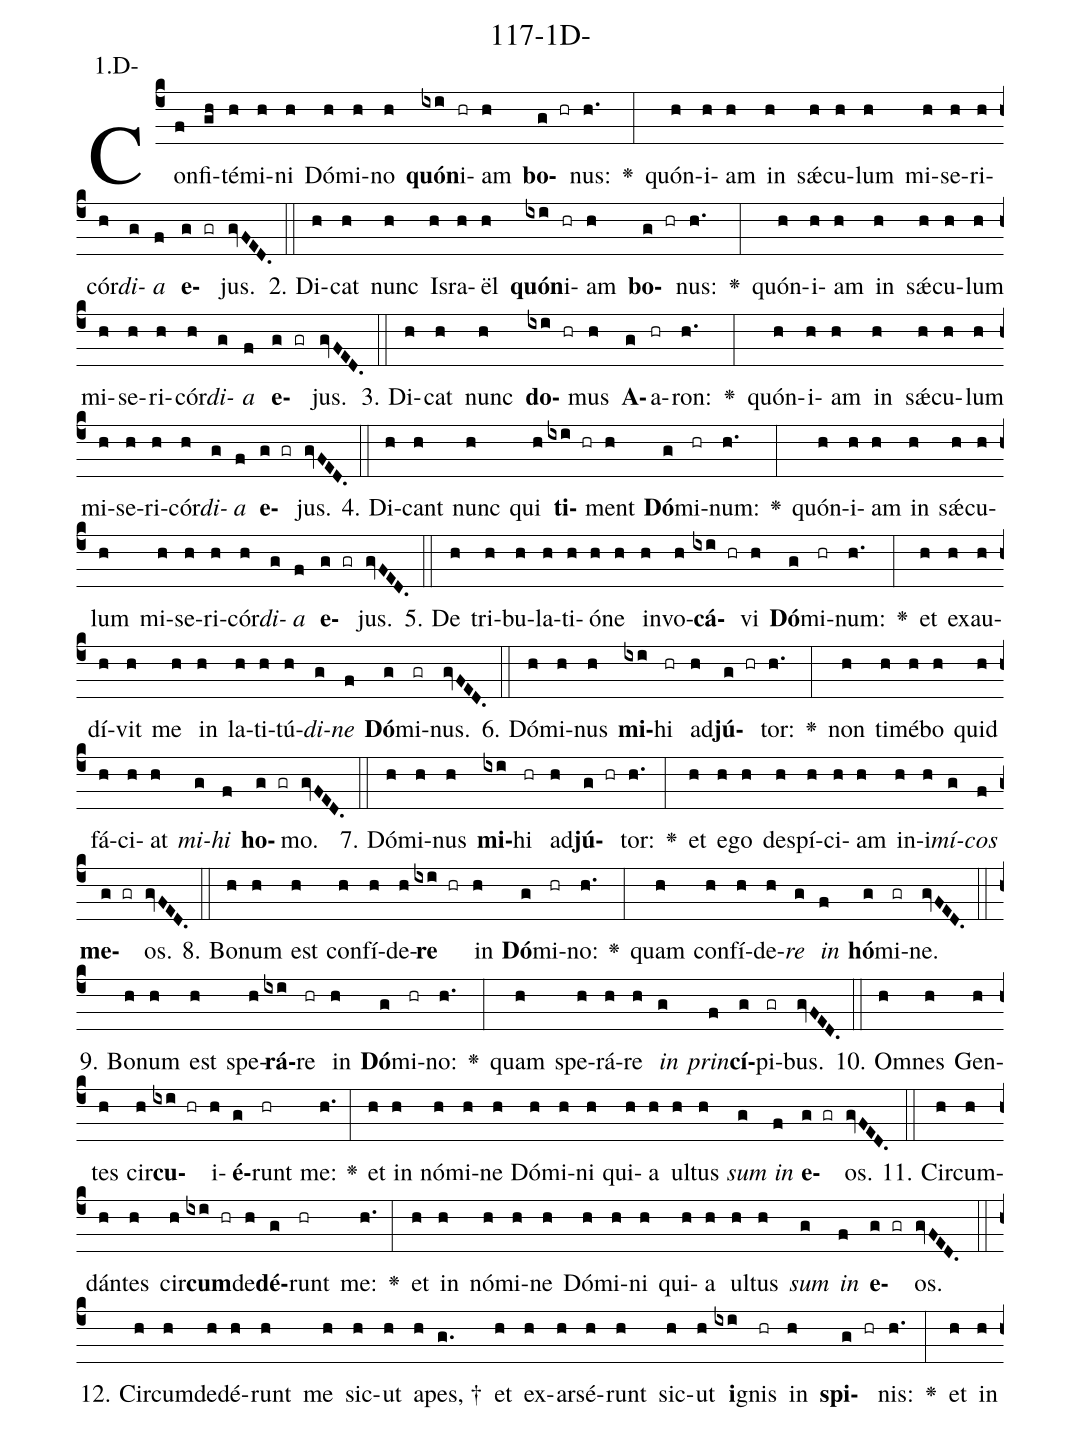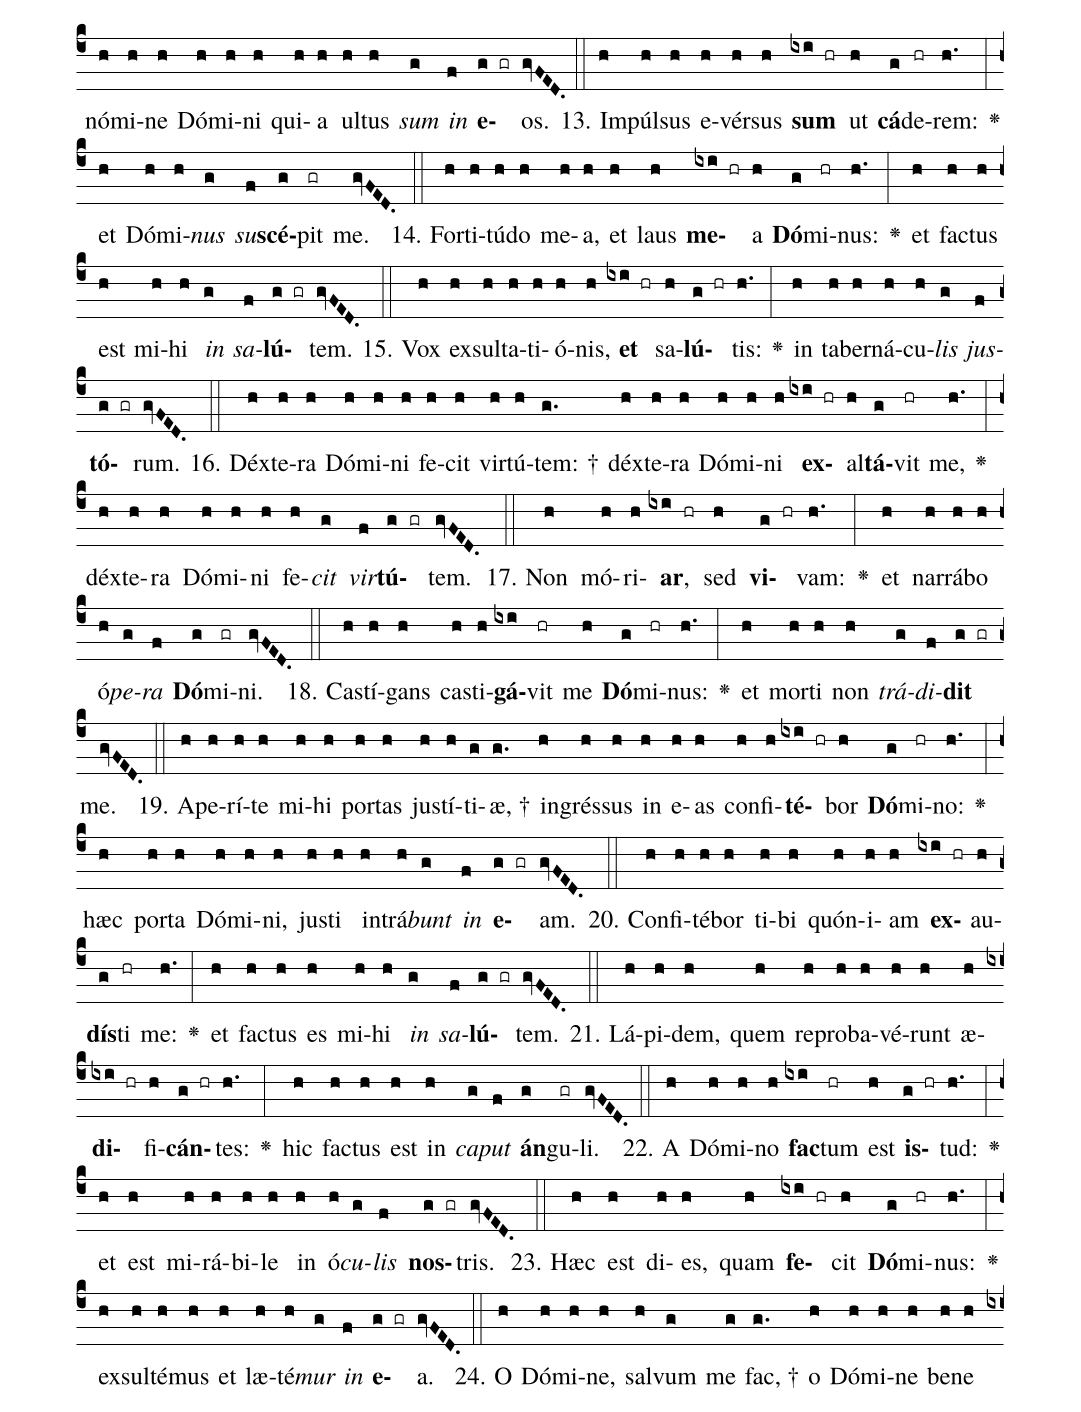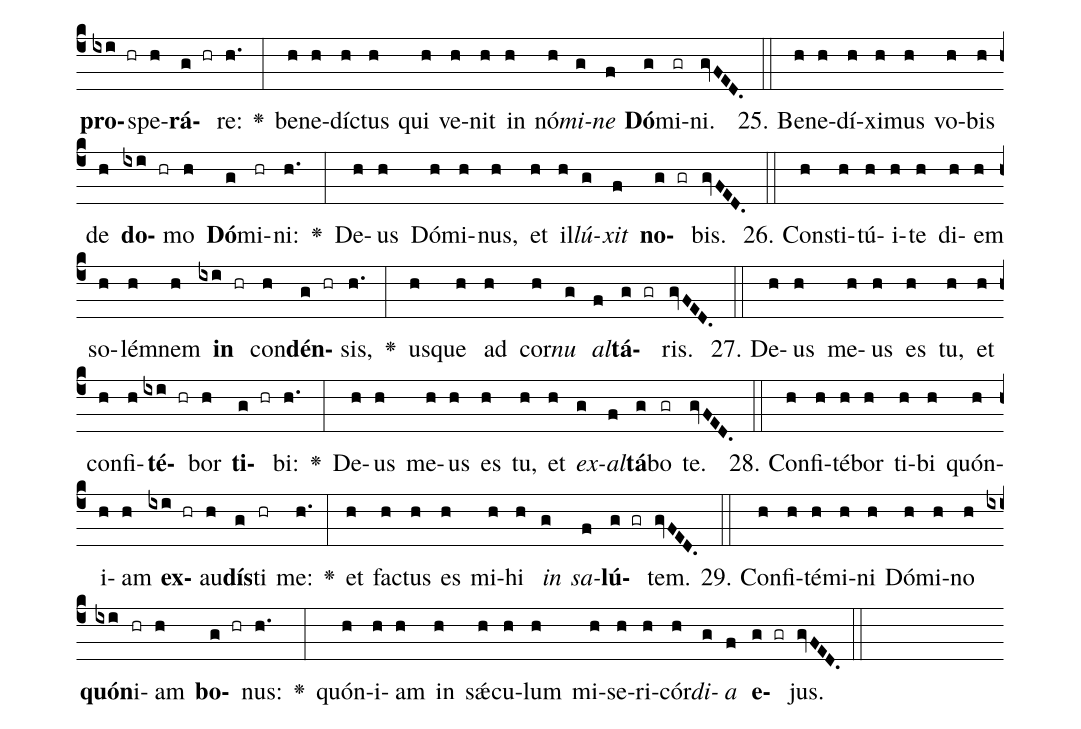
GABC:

name: 117-1D-;
annotation: 1.D-;
%%
(c4)Con(f)fi(gh)té(h)mi(h)ni(h) Dó(h)mi(h)no(h) <b>quón</b>(ixi)i(hr)am(h) <b>bo</b>(g hr)nus:(h.) <v>\greheightstar</v>(:) quón(h)i(h)am(h) in(h) sǽ(h)cu(h)lum(h) mi(h)se(h)ri(h)cór(h)<i>di</i>(g)<i>a</i>(f) <b>e</b>(g gr)jus.(gvFED.) (::)
2. Di(h)cat(h) nunc(h) Is(h)ra(h)ël(h) <b>quón</b>(ixi)i(hr)am(h) <b>bo</b>(g hr)nus:(h.) <v>\greheightstar</v>(:) quón(h)i(h)am(h) in(h) sǽ(h)cu(h)lum(h) mi(h)se(h)ri(h)cór(h)<i>di</i>(g)<i>a</i>(f) <b>e</b>(g gr)jus.(gvFED.) (::)
3. Di(h)cat(h) nunc(h) <b>do</b>(ixi hr)mus(h) <b>A</b>(g)a(hr)ron:(h.) <v>\greheightstar</v>(:) quón(h)i(h)am(h) in(h) sǽ(h)cu(h)lum(h) mi(h)se(h)ri(h)cór(h)<i>di</i>(g)<i>a</i>(f) <b>e</b>(g gr)jus.(gvFED.) (::)
4. Di(h)cant(h) nunc(h) qui(h) <b>ti</b>(ixi hr)ment(h) <b>Dó</b>(g)mi(hr)num:(h.) <v>\greheightstar</v>(:) quón(h)i(h)am(h) in(h) sǽ(h)cu(h)lum(h) mi(h)se(h)ri(h)cór(h)<i>di</i>(g)<i>a</i>(f) <b>e</b>(g gr)jus.(gvFED.) (::)
5. De(h) tri(h)bu(h)la(h)ti(h)ó(h)ne(h) in(h)vo(h)<b>cá</b>(ixi hr)vi(h) <b>Dó</b>(g)mi(hr)num:(h.) <v>\greheightstar</v>(:) et(h) ex(h)au(h)dí(h)vit(h) me(h) in(h) la(h)ti(h)tú(h)<i>di</i>(g)<i>ne</i>(f) <b>Dó</b>(g)mi(gr)nus.(gvFED.) (::)
6. Dó(h)mi(h)nus(h) <b>mi</b>(ixi)hi(hr) ad(h)<b>jú</b>(g hr)tor:(h.) <v>\greheightstar</v>(:) non(h) ti(h)mé(h)bo(h) quid(h) fá(h)ci(h)at(h) <i>mi</i>(g)<i>hi</i>(f) <b>ho</b>(g gr)mo.(gvFED.) (::)
7. Dó(h)mi(h)nus(h) <b>mi</b>(ixi)hi(hr) ad(h)<b>jú</b>(g hr)tor:(h.) <v>\greheightstar</v>(:) et(h) e(h)go(h) de(h)spí(h)ci(h)am(h) in(h)i(h)<i>mí</i>(g)<i>cos</i>(f) <b>me</b>(g gr)os.(gvFED.) (::)
8. Bo(h)num(h) est(h) con(h)fí(h)de(h)<b>re</b>(ixi hr) in(h) <b>Dó</b>(g)mi(hr)no:(h.) <v>\greheightstar</v>(:) quam(h) con(h)fí(h)de(h)<i>re</i>(g) <i>in</i>(f) <b>hó</b>(g)mi(gr)ne.(gvFED.) (::)
9. Bo(h)num(h) est(h) spe(h)<b>rá</b>(ixi)re(hr) in(h) <b>Dó</b>(g)mi(hr)no:(h.) <v>\greheightstar</v>(:) quam(h) spe(h)rá(h)re(h) <i>in</i>(g) <i>prin</i>(f)<b>cí</b>(g)pi(gr)bus.(gvFED.) (::)
10. Om(h)nes(h) Gen(h)tes(h) cir(h)<b>cu</b>(ixi hr)i(h)<b>é</b>(g)runt(hr) me:(h.) <v>\greheightstar</v>(:) et(h) in(h) nó(h)mi(h)ne(h) Dó(h)mi(h)ni(h) qui(h)a(h) ul(h)tus(h) <i>sum</i>(g) <i>in</i>(f) <b>e</b>(g gr)os.(gvFED.) (::)
11. Cir(h)cum(h)dán(h)tes(h) cir(h)<b>cum</b>(ixi hr)de(h)<b>dé</b>(g)runt(hr) me:(h.) <v>\greheightstar</v>(:) et(h) in(h) nó(h)mi(h)ne(h) Dó(h)mi(h)ni(h) qui(h)a(h) ul(h)tus(h) <i>sum</i>(g) <i>in</i>(f) <b>e</b>(g gr)os.(gvFED.) (::)
12. Cir(h)cum(h)de(h)dé(h)runt(h) me(h) sic(h)ut(h) a(h)pes, †(g.) et(h) ex(h)ar(h)sé(h)runt(h) sic(h)ut(h) <b>i</b>(ixi)gnis(hr) in(h) <b>spi</b>(g hr)nis:(h.) <v>\greheightstar</v>(:) et(h) in(h) nó(h)mi(h)ne(h) Dó(h)mi(h)ni(h) qui(h)a(h) ul(h)tus(h) <i>sum</i>(g) <i>in</i>(f) <b>e</b>(g gr)os.(gvFED.) (::)
13. Im(h)púl(h)sus(h) e(h)vér(h)sus(h) <b>sum</b>(ixi hr) ut(h) <b>cá</b>(g)de(hr)rem:(h.) <v>\greheightstar</v>(:) et(h) Dó(h)mi(h)<i>nus</i>(g) <i>su</i>(f)<b>scé</b>(g)pit(gr) me.(gvFED.) (::)
14. For(h)ti(h)tú(h)do(h) me(h)a,(h) et(h) laus(h) <b>me</b>(ixi hr)a(h) <b>Dó</b>(g)mi(hr)nus:(h.) <v>\greheightstar</v>(:) et(h) fac(h)tus(h) est(h) mi(h)hi(h) <i>in</i>(g) <i>sa</i>(f)<b>lú</b>(g gr)tem.(gvFED.) (::)
15. Vox(h) ex(h)sul(h)ta(h)ti(h)ó(h)nis,(h) <b>et</b>(ixi hr) sa(h)<b>lú</b>(g hr)tis:(h.) <v>\greheightstar</v>(:) in(h) ta(h)ber(h)ná(h)cu(h)<i>lis</i>(g) <i>jus</i>(f)<b>tó</b>(g gr)rum.(gvFED.) (::)
16. Déx(h)te(h)ra(h) Dó(h)mi(h)ni(h) fe(h)cit(h) vir(h)tú(h)tem: †(g.) déx(h)te(h)ra(h) Dó(h)mi(h)ni(h) <b>ex</b>(ixi hr)al(h)<b>tá</b>(g)vit(hr) me,(h.) <v>\greheightstar</v>(:) déx(h)te(h)ra(h) Dó(h)mi(h)ni(h) fe(h)<i>cit</i>(g) <i>vir</i>(f)<b>tú</b>(g gr)tem.(gvFED.) (::)
17. Non(h) mó(h)ri(h)<b>ar</b>,(ixi hr) sed(h) <b>vi</b>(g hr)vam:(h.) <v>\greheightstar</v>(:) et(h) nar(h)rá(h)bo(h) ó(h)<i>pe</i>(g)<i>ra</i>(f) <b>Dó</b>(g)mi(gr)ni.(gvFED.) (::)
18. Cas(h)tí(h)gans(h) cas(h)ti(h)<b>gá</b>(ixi)vit(hr) me(h) <b>Dó</b>(g)mi(hr)nus:(h.) <v>\greheightstar</v>(:) et(h) mor(h)ti(h) non(h) <i>trá</i>(g)<i>di</i>(f)<b>dit</b>(g gr) me.(gvFED.) (::)
19. A(h)pe(h)rí(h)te(h) mi(h)hi(h) por(h)tas(h) jus(h)tí(h)ti(g)æ, †(g.) in(h)grés(h)sus(h) in(h) e(h)as(h) con(h)fi(h)<b>té</b>(ixi hr)bor(h) <b>Dó</b>(g)mi(hr)no:(h.) <v>\greheightstar</v>(:) hæc(h) por(h)ta(h) Dó(h)mi(h)ni,(h) jus(h)ti(h) in(h)trá(h)<i>bunt</i>(g) <i>in</i>(f) <b>e</b>(g gr)am.(gvFED.) (::)
20. Con(h)fi(h)té(h)bor(h) ti(h)bi(h) quón(h)i(h)am(h) <b>ex</b>(ixi hr)au(h)<b>dís</b>(g)ti(hr) me:(h.) <v>\greheightstar</v>(:) et(h) fac(h)tus(h) es(h) mi(h)hi(h) <i>in</i>(g) <i>sa</i>(f)<b>lú</b>(g gr)tem.(gvFED.) (::)
21. Lá(h)pi(h)dem,(h) quem(h) re(h)pro(h)ba(h)vé(h)runt(h) æ(h)<b>di</b>(ixi hr)fi(h)<b>cán</b>(g hr)tes:(h.) <v>\greheightstar</v>(:) hic(h) fac(h)tus(h) est(h) in(h) <i>ca</i>(g)<i>put</i>(f) <b>án</b>(g)gu(gr)li.(gvFED.) (::)
22. A(h) Dó(h)mi(h)no(h) <b>fac</b>(ixi)tum(hr) est(h) <b>is</b>(g hr)tud:(h.) <v>\greheightstar</v>(:) et(h) est(h) mi(h)rá(h)bi(h)le(h) in(h) ó(h)<i>cu</i>(g)<i>lis</i>(f) <b>nos</b>(g gr)tris.(gvFED.) (::)
23. Hæc(h) est(h) di(h)es,(h) quam(h) <b>fe</b>(ixi hr)cit(h) <b>Dó</b>(g)mi(hr)nus:(h.) <v>\greheightstar</v>(:) ex(h)sul(h)té(h)mus(h) et(h) læ(h)té(h)<i>mur</i>(g) <i>in</i>(f) <b>e</b>(g gr)a.(gvFED.) (::)
24. O(h) Dó(h)mi(h)ne,(h) sal(h)vum(g) me(g) fac, †(g.) o(h) Dó(h)mi(h)ne(h) be(h)ne(h) <b>pro</b>(ixi hr)spe(h)<b>rá</b>(g hr)re:(h.) <v>\greheightstar</v>(:) be(h)ne(h)díc(h)tus(h) qui(h) ve(h)nit(h) in(h) nó(h)<i>mi</i>(g)<i>ne</i>(f) <b>Dó</b>(g)mi(gr)ni.(gvFED.) (::)
25. Be(h)ne(h)dí(h)xi(h)mus(h) vo(h)bis(h) de(h) <b>do</b>(ixi hr)mo(h) <b>Dó</b>(g)mi(hr)ni:(h.) <v>\greheightstar</v>(:) De(h)us(h) Dó(h)mi(h)nus,(h) et(h) il(h)<i>lú</i>(g)<i>xit</i>(f) <b>no</b>(g gr)bis.(gvFED.) (::)
26. Con(h)sti(h)tú(h)i(h)te(h) di(h)em(h) so(h)lém(h)nem(h) <b>in</b>(ixi hr) con(h)<b>dén</b>(g hr)sis,(h.) <v>\greheightstar</v>(:) us(h)que(h) ad(h) cor(h)<i>nu</i>(g) <i>al</i>(f)<b>tá</b>(g gr)ris.(gvFED.) (::)
27. De(h)us(h) me(h)us(h) es(h) tu,(h) et(h) con(h)fi(h)<b>té</b>(ixi hr)bor(h) <b>ti</b>(g hr)bi:(h.) <v>\greheightstar</v>(:) De(h)us(h) me(h)us(h) es(h) tu,(h) et(h) <i>ex</i>(g)<i>al</i>(f)<b>tá</b>(g)bo(gr) te.(gvFED.) (::)
28. Con(h)fi(h)té(h)bor(h) ti(h)bi(h) quón(h)i(h)am(h) <b>ex</b>(ixi hr)au(h)<b>dís</b>(g)ti(hr) me:(h.) <v>\greheightstar</v>(:) et(h) fac(h)tus(h) es(h) mi(h)hi(h) <i>in</i>(g) <i>sa</i>(f)<b>lú</b>(g gr)tem.(gvFED.) (::)
29. Con(h)fi(h)té(h)mi(h)ni(h) Dó(h)mi(h)no(h) <b>quón</b>(ixi)i(hr)am(h) <b>bo</b>(g hr)nus:(h.) <v>\greheightstar</v>(:) quón(h)i(h)am(h) in(h) sǽ(h)cu(h)lum(h) mi(h)se(h)ri(h)cór(h)<i>di</i>(g)<i>a</i>(f) <b>e</b>(g gr)jus.(gvFED.) (::)
